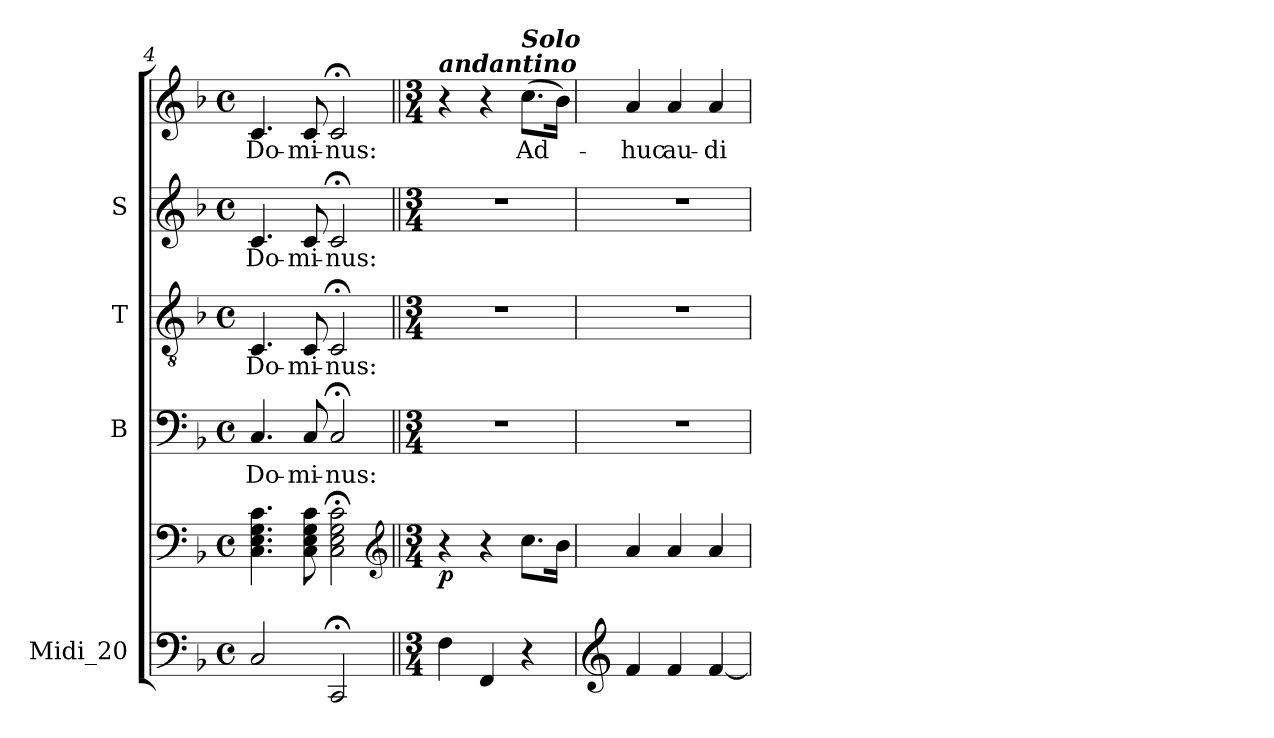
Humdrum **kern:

**kern	**kern	**dynam	**kern	**text	**kern	**text	**kern	**text	**kern	**text
*part4	*part4	*part4	*part3	*part3	*part2	*part2	*part1	*part1	*part1	*part1
*staff6	*staff5	*staff5/6	*staff4	*staff4	*staff3	*staff3	*staff2	*staff2	*staff1	*staff1
*I"Midi_20	*	*	*I"B	*	*I"T	*	*I"S	*	*	*
*	*	*	*I'B	*	*I'T	*	*I'S	*	*	*
*clefF4	*clefF4	*	*clefF4	*	*clefGv2	*	*clefG2	*	*clefG2	*
*k[b-]	*k[b-]	*	*k[b-]	*	*k[b-]	*	*k[b-]	*	*k[b-]	*
*F:	*F:	*	*F:	*	*F:	*	*F:	*	*F:	*
*M4/4	*M4/4	*	*M4/4	*	*M4/4	*	*M4/4	*	*M4/4	*
*met(c)	*met(c)	*	*met(c)	*	*met(c)	*	*met(c)	*	*met(c)	*
=4	=4	=4	=4	=4	=4	=4	=4	=4	=4	=4
!	!	!	!	!LO:LY:b	!	!LO:LY:b	!	!LO:LY:b	!	!LO:LY:b
2C	4.C 4.E 4.G 4.c	.	4.C	Do-	4.C	Do-	4.c	Do-	4.c	Do-
!	!	!	!	!LO:LY:b	!	!LO:LY:b	!	!LO:LY:b	!	!LO:LY:b
.	8C 8E 8G 8c	.	8C	-mi-	8C	-mi-	8c	-mi-	8c	-mi-
!	!	!	!	!LO:LY:b	!	!LO:LY:b	!	!LO:LY:b	!	!LO:LY:b
2CC;	2C;< 2E;< 2G;< 2c;<	.	2C;<	-nus:	2C;<	-nus:	2c;<	-nus:	2c;<	-nus:
*	*clefG2	*	*	*	*	*	*	*	*	*
=5||	=5||	=5||	=5||	=5||	=5||	=5||	=5||	=5||	=5||	=5||
*M3/4	*M3/4	*	*M3/4	*	*M3/4	*	*M3/4	*	*M3/4	*
!	!	!	!	!	!	!	!	!	!LO:TX:a:Bi:t=andantino	!
!	!	!LO:DY:b	!LO:N:vis=1	!	!LO:N:vis=1	!	!LO:N:vis=1	!	!	!
4F	4r	p	2.r	.	2.r	.	2.r	.	4r	.
4FF	4r	.	.	.	.	.	.	.	4r	.
!	!	!	!	!	!	!	!	!	!LO:TX:a:Bi:t=Solo	!
!	!	!	!	!	!	!	!	!	!	!LO:LY:b
4r	8.ccL	.	.	.	.	.	.	.	(>8.ccL	Ad-
.	16b-J	.	.	.	.	.	.	.	16b-J)	.
=6	=6	=6	=6	=6	=6	=6	=6	=6	=6	=6
*clefG2	*	*	*	*	*	*	*	*	*	*
!	!	!	!LO:N:vis=1	!	!LO:N:vis=1	!	!LO:N:vis=1	!	!	!LO:LY:b
4f	4a	.	2.r	.	2.r	.	2.r	.	4a	huc
!	!	!	!	!	!	!	!	!	!	!LO:LY:b
4f	4a	.	.	.	.	.	.	.	4a	au-
!	!	!	!	!	!	!	!	!	!	!LO:LY:b
[4f	4a	.	.	.	.	.	.	.	4a	-di-
=	=	=	=	=	=	=	=	=	=	=
*-	*-	*-	*-	*-	*-	*-	*-	*-	*-	*-
